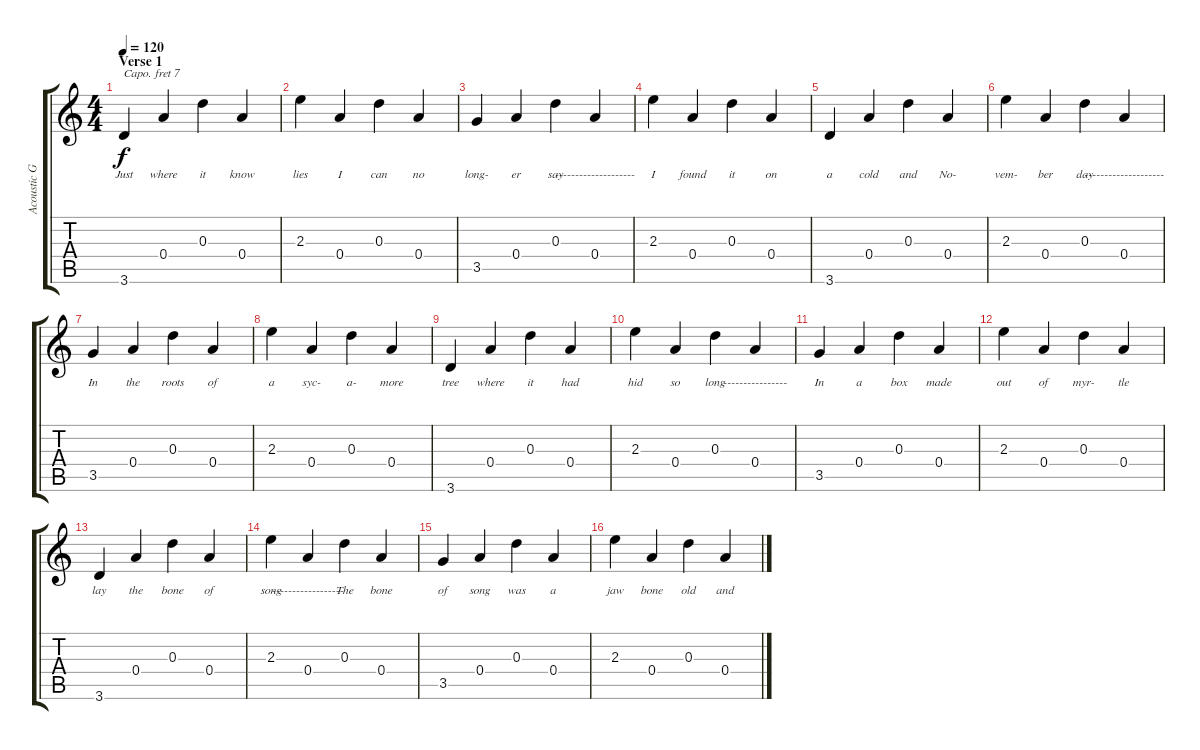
\track ("Acoustic Guitar" "Acoustic G") {instrument acousticguitarsteel}
\staff {score tabs}
\capo 7
\tuning (E4 B3 G3 D3 A2 E2) {hide}
\ts (4 4)
\section ("" "Verse 1")
\tempo 120
\clef g2
\ks c
3.6.4{lyrics (0 "Just") lyrics (1 "") lyrics (2 "") lyrics (3 "") lyrics (4 "") dy f} 0.4.4{lyrics (0 "where") lyrics (1 "") lyrics (2 "") lyrics (3 "") lyrics (4 "")} 0.3.4{lyrics (0 "it") lyrics (1 "") lyrics (2 "") lyrics (3 "") lyrics (4 "")} 0.4.4{lyrics (0 "know") lyrics (1 "") lyrics (2 "") lyrics (3 "") lyrics (4 "")} |
2.3.4{lyrics (0 "lies") lyrics (1 "") lyrics (2 "") lyrics (3 "") lyrics (4 "")} 0.4.4{lyrics (0 "I") lyrics (1 "") lyrics (2 "") lyrics (3 "") lyrics (4 "")} 0.3.4{lyrics (0 "can") lyrics (1 "") lyrics (2 "") lyrics (3 "") lyrics (4 "")} 0.4.4{lyrics (0 "no") lyrics (1 "") lyrics (2 "") lyrics (3 "") lyrics (4 "")} |
3.5.4{lyrics (0 "long-") lyrics (1 "") lyrics (2 "") lyrics (3 "") lyrics (4 "")} 0.4.4{lyrics (0 "er") lyrics (1 "") lyrics (2 "") lyrics (3 "") lyrics (4 "")} 0.3.4{lyrics (0 "say") lyrics (1 "") lyrics (2 "") lyrics (3 "") lyrics (4 "")} 0.4.4{lyrics (0 "--------------------") lyrics (1 "") lyrics (2 "") lyrics (3 "") lyrics (4 "")} |
2.3.4{lyrics (0 "I") lyrics (1 "") lyrics (2 "") lyrics (3 "") lyrics (4 "")} 0.4.4{lyrics (0 "found") lyrics (1 "") lyrics (2 "") lyrics (3 "") lyrics (4 "")} 0.3.4{lyrics (0 "it") lyrics (1 "") lyrics (2 "") lyrics (3 "") lyrics (4 "")} 0.4.4{lyrics (0 "on") lyrics (1 "") lyrics (2 "") lyrics (3 "") lyrics (4 "")} |
3.6.4{lyrics (0 "a") lyrics (1 "") lyrics (2 "") lyrics (3 "") lyrics (4 "")} 0.4.4{lyrics (0 "cold") lyrics (1 "") lyrics (2 "") lyrics (3 "") lyrics (4 "")} 0.3.4{lyrics (0 "and") lyrics (1 "") lyrics (2 "") lyrics (3 "") lyrics (4 "")} 0.4.4{lyrics (0 "No-") lyrics (1 "") lyrics (2 "") lyrics (3 "") lyrics (4 "")} |
2.3.4{lyrics (0 "vem-") lyrics (1 "") lyrics (2 "") lyrics (3 "") lyrics (4 "")} 0.4.4{lyrics (0 "ber") lyrics (1 "") lyrics (2 "") lyrics (3 "") lyrics (4 "")} 0.3.4{lyrics (0 "day") lyrics (1 "") lyrics (2 "") lyrics (3 "") lyrics (4 "")} 0.4.4{lyrics (0 "--------------------") lyrics (1 "") lyrics (2 "") lyrics (3 "") lyrics (4 "")} |
3.5.4{lyrics (0 "In") lyrics (1 "") lyrics (2 "") lyrics (3 "") lyrics (4 "")} 0.4.4{lyrics (0 "the") lyrics (1 "") lyrics (2 "") lyrics (3 "") lyrics (4 "")} 0.3.4{lyrics (0 "roots") lyrics (1 "") lyrics (2 "") lyrics (3 "") lyrics (4 "")} 0.4.4{lyrics (0 "of") lyrics (1 "") lyrics (2 "") lyrics (3 "") lyrics (4 "")} |
2.3.4{lyrics (0 "a") lyrics (1 "") lyrics (2 "") lyrics (3 "") lyrics (4 "")} 0.4.4{lyrics (0 "syc-") lyrics (1 "") lyrics (2 "") lyrics (3 "") lyrics (4 "")} 0.3.4{lyrics (0 "a-") lyrics (1 "") lyrics (2 "") lyrics (3 "") lyrics (4 "")} 0.4.4{lyrics (0 "more") lyrics (1 "") lyrics (2 "") lyrics (3 "") lyrics (4 "")} |
3.6.4{lyrics (0 "tree") lyrics (1 "") lyrics (2 "") lyrics (3 "") lyrics (4 "")} 0.4.4{lyrics (0 "where") lyrics (1 "") lyrics (2 "") lyrics (3 "") lyrics (4 "")} 0.3.4{lyrics (0 "it") lyrics (1 "") lyrics (2 "") lyrics (3 "") lyrics (4 "")} 0.4.4{lyrics (0 "had") lyrics (1 "") lyrics (2 "") lyrics (3 "") lyrics (4 "")} |
2.3.4{lyrics (0 "hid") lyrics (1 "") lyrics (2 "") lyrics (3 "") lyrics (4 "")} 0.4.4{lyrics (0 "so") lyrics (1 "") lyrics (2 "") lyrics (3 "") lyrics (4 "")} 0.3.4{lyrics (0 "long") lyrics (1 "") lyrics (2 "") lyrics (3 "") lyrics (4 "")} 0.4.4{lyrics (0 "----------------") lyrics (1 "") lyrics (2 "") lyrics (3 "") lyrics (4 "")} |
3.5.4{lyrics (0 "In") lyrics (1 "") lyrics (2 "") lyrics (3 "") lyrics (4 "")} 0.4.4{lyrics (0 "a") lyrics (1 "") lyrics (2 "") lyrics (3 "") lyrics (4 "")} 0.3.4{lyrics (0 "box") lyrics (1 "") lyrics (2 "") lyrics (3 "") lyrics (4 "")} 0.4.4{lyrics (0 "made") lyrics (1 "") lyrics (2 "") lyrics (3 "") lyrics (4 "")} |
2.3.4{lyrics (0 "out") lyrics (1 "") lyrics (2 "") lyrics (3 "") lyrics (4 "")} 0.4.4{lyrics (0 "of") lyrics (1 "") lyrics (2 "") lyrics (3 "") lyrics (4 "")} 0.3.4{lyrics (0 "myr-") lyrics (1 "") lyrics (2 "") lyrics (3 "") lyrics (4 "")} 0.4.4{lyrics (0 "tle") lyrics (1 "") lyrics (2 "") lyrics (3 "") lyrics (4 "")} |
3.6.4{lyrics (0 "lay") lyrics (1 "") lyrics (2 "") lyrics (3 "") lyrics (4 "")} 0.4.4{lyrics (0 "the") lyrics (1 "") lyrics (2 "") lyrics (3 "") lyrics (4 "")} 0.3.4{lyrics (0 "bone") lyrics (1 "") lyrics (2 "") lyrics (3 "") lyrics (4 "")} 0.4.4{lyrics (0 "of") lyrics (1 "") lyrics (2 "") lyrics (3 "") lyrics (4 "")} |
2.3.4{lyrics (0 "song") lyrics (1 "") lyrics (2 "") lyrics (3 "") lyrics (4 "")} 0.4.4{lyrics (0 "------------------") lyrics (1 "") lyrics (2 "") lyrics (3 "") lyrics (4 "")} 0.3.4{lyrics (0 "The") lyrics (1 "") lyrics (2 "") lyrics (3 "") lyrics (4 "")} 0.4.4{lyrics (0 "bone") lyrics (1 "") lyrics (2 "") lyrics (3 "") lyrics (4 "")} |
3.5.4{lyrics (0 "of") lyrics (1 "") lyrics (2 "") lyrics (3 "") lyrics (4 "")} 0.4.4{lyrics (0 "song") lyrics (1 "") lyrics (2 "") lyrics (3 "") lyrics (4 "")} 0.3.4{lyrics (0 "was") lyrics (1 "") lyrics (2 "") lyrics (3 "") lyrics (4 "")} 0.4.4{lyrics (0 "a") lyrics (1 "") lyrics (2 "") lyrics (3 "") lyrics (4 "")} |
2.3.4{lyrics (0 "jaw") lyrics (1 "") lyrics (2 "") lyrics (3 "") lyrics (4 "")} 0.4.4{lyrics (0 "bone") lyrics (1 "") lyrics (2 "") lyrics (3 "") lyrics (4 "")} 0.3.4{lyrics (0 "old") lyrics (1 "") lyrics (2 "") lyrics (3 "") lyrics (4 "")} 0.4.4{lyrics (0 "and") lyrics (1 "") lyrics (2 "") lyrics (3 "") lyrics (4 "")}
